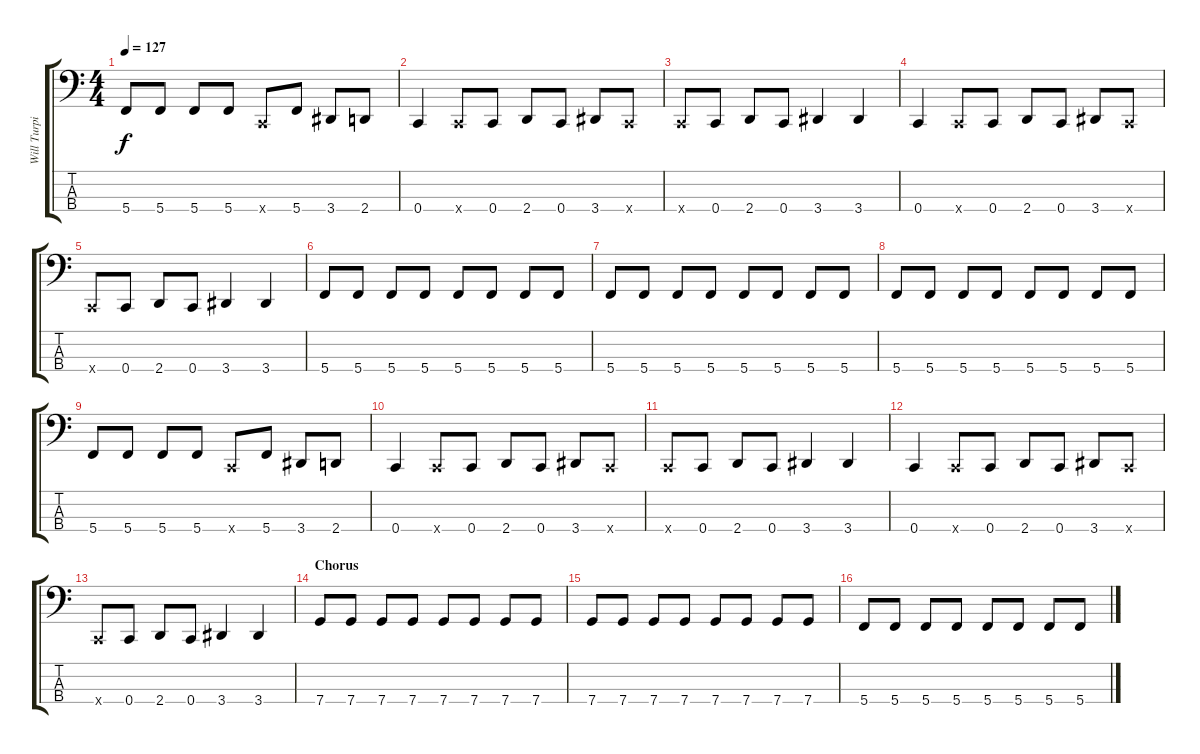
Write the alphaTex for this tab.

\track ("Will Turpin" "Will Turpi") {instrument electricbasspick}
\staff {score tabs}
\tuning (F2 C2 G1 C1) {hide}
\ts (4 4)
\tempo 127
\clef f4
\ks c
5.4.8{dy f} 5.4.8 5.4.8 5.4.8 0.4{x}.8 5.4.8 3.4.8 2.4.8 |
0.4.4 0.4{x}.8 0.4.8 2.4.8 0.4.8 3.4.8 0.4{x}.8 |
0.4{x}.8 0.4.8 2.4.8 0.4.8 3.4.4 3.4.4 |
0.4.4 0.4{x}.8 0.4.8 2.4.8 0.4.8 3.4.8 0.4{x}.8 |
0.4{x}.8 0.4.8 2.4.8 0.4.8 3.4.4 3.4.4 |
5.4.8 5.4.8 5.4.8 5.4.8 5.4.8 5.4.8 5.4.8 5.4.8 |
5.4.8 5.4.8 5.4.8 5.4.8 5.4.8 5.4.8 5.4.8 5.4.8 |
5.4.8 5.4.8 5.4.8 5.4.8 5.4.8 5.4.8 5.4.8 5.4.8 |
5.4.8 5.4.8 5.4.8 5.4.8 0.4{x}.8 5.4.8 3.4.8 2.4.8 |
0.4.4 0.4{x}.8 0.4.8 2.4.8 0.4.8 3.4.8 0.4{x}.8 |
0.4{x}.8 0.4.8 2.4.8 0.4.8 3.4.4 3.4.4 |
0.4.4 0.4{x}.8 0.4.8 2.4.8 0.4.8 3.4.8 0.4{x}.8 |
0.4{x}.8 0.4.8 2.4.8 0.4.8 3.4.4 3.4.4 |
\section ("" "Chorus")
7.4.8 7.4.8 7.4.8 7.4.8 7.4.8 7.4.8 7.4.8 7.4.8 |
7.4.8 7.4.8 7.4.8 7.4.8 7.4.8 7.4.8 7.4.8 7.4.8 |
5.4.8 5.4.8 5.4.8 5.4.8 5.4.8 5.4.8 5.4.8 5.4.8
